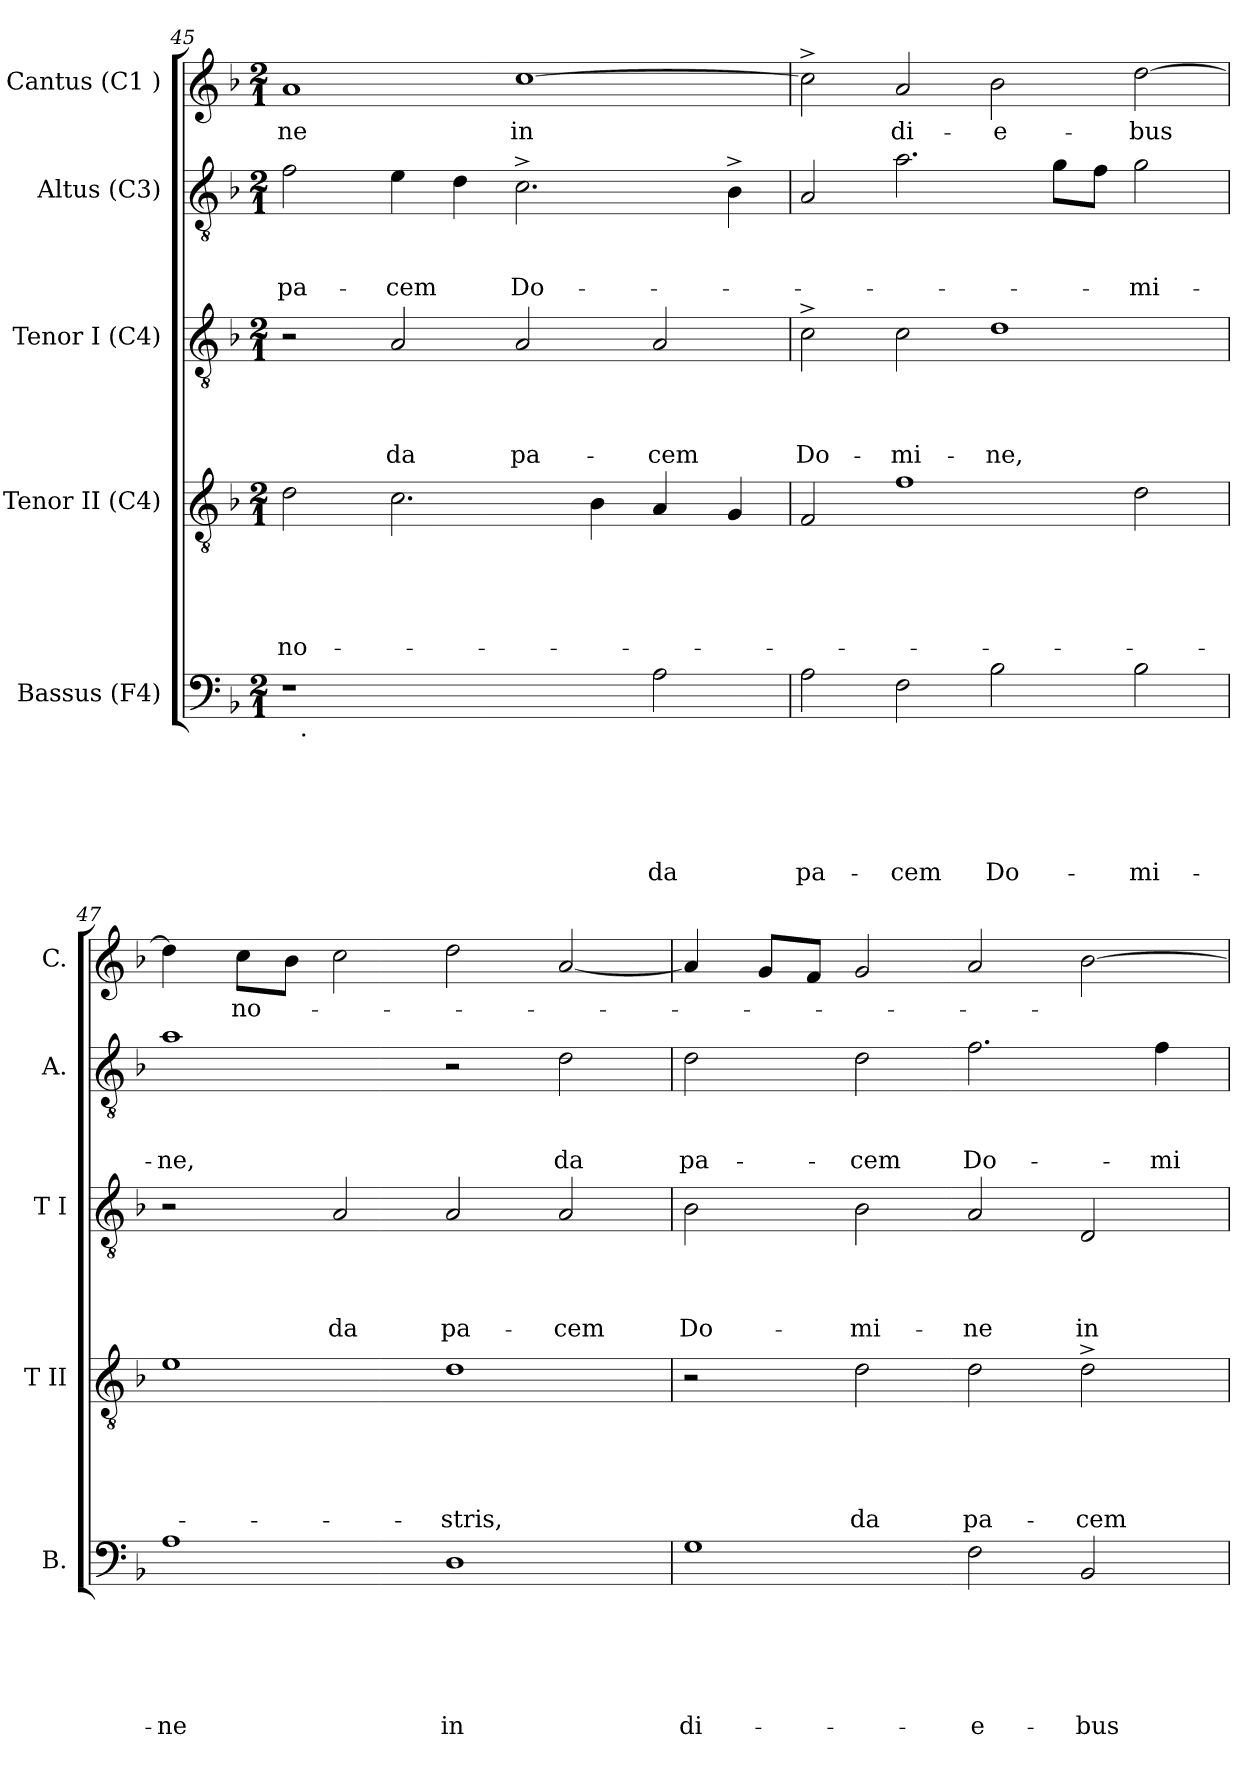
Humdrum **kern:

**kern	**text	**text	**text	**text	**text	**text	**kern	**text	**text	**text	**text	**text	**kern	**text	**text	**text	**text	**kern	**text	**text	**text	**kern	**text
*part5	*part5	*part5	*part5	*part5	*part5	*part5	*part4	*part4	*part4	*part4	*part4	*part4	*part3	*part3	*part3	*part3	*part3	*part2	*part2	*part2	*part2	*part1	*part1
*staff5	*staff5	*staff5	*staff5	*staff5	*staff5	*staff5	*staff4	*staff4	*staff4	*staff4	*staff4	*staff4	*staff3	*staff3	*staff3	*staff3	*staff3	*staff2	*staff2	*staff2	*staff2	*staff1	*staff1
*I"Bassus (F4)	*	*	*	*	*	*	*I"Tenor II (C4)	*	*	*	*	*	*I"Tenor I (C4)	*	*	*	*	*I"Altus (C3)	*	*	*	*I"Cantus (C1 )	*
*I'B.	*	*	*	*	*	*	*I'T II	*	*	*	*	*	*I'T I	*	*	*	*	*I'A.	*	*	*	*I'C.	*
!!LO:PB:g=z
*clefF4	*	*	*	*	*	*	*clefGv2	*	*	*	*	*	*clefGv2	*	*	*	*	*clefGv2	*	*	*	*clefG2	*
*k[b-]	*	*	*	*	*	*	*k[b-]	*	*	*	*	*	*k[b-]	*	*	*	*	*k[b-]	*	*	*	*k[b-]	*
*F:	*	*	*	*	*	*	*F:	*	*	*	*	*	*F:	*	*	*	*	*F:	*	*	*	*F:	*
*M2/1	*	*	*	*	*	*	*M2/1	*	*	*	*	*	*M2/1	*	*	*	*	*M2/1	*	*	*	*M2/1	*
=45	=45	=45	=45	=45	=45	=45	=45	=45	=45	=45	=45	=45	=45	=45	=45	=45	=45	=45	=45	=45	=45	=45	=45
!	!	!	!	!	!	!	!	!	!	!	!	!LO:LY:b	!	!	!	!	!	!	!	!	!LO:LY:b	!	!LO:LY:b
*^	*	*	*	*	*	*	*	*	*	*	*	*	*	*	*	*	*	*	*	*	*	*	*
1r	32ryy	.	.	.	.	.	.	2d\	.	.	.	.	no-	2r	.	.	.	.	2f\	.	.	pa-	1a	-ne
!	!LO:TX:b:t=.	!	!	!	!	!	!	!	!	!	!	!	!	!	!	!	!	!	!	!	!	!	!	!
.	1ryy	.	.	.	.	.	.	.	.	.	.	.	.	.	.	.	.	.	.	.	.	.	.	.
!	!	!	!	!	!	!	!	!	!	!	!	!	!	!	!	!	!	!LO:LY:b	!	!	!	!LO:LY:b	!	!
.	.	.	.	.	.	.	.	2.c\	.	.	.	.	.	2A/	.	.	.	da	4e\	.	.	-cem	.	.
.	.	.	.	.	.	.	.	.	.	.	.	.	.	.	.	.	.	.	4d\	.	.	.	.	.
!	!	!	!	!	!	!	!	!	!	!	!	!	!	!	!	!	!	!LO:LY:b	!	!	!	!LO:LY:b	!	!LO:LY:b
2ryy	.	.	.	.	.	.	.	.	.	.	.	.	.	2A/	.	.	.	pa-	2.c^>\	.	.	Do-	[>1cc	in
.	2ryy	.	.	.	.	.	.	.	.	.	.	.	.	.	.	.	.	.	.	.	.	.	.	.
.	.	.	.	.	.	.	.	4B-\	.	.	.	.	.	.	.	.	.	.	.	.	.	.	.	.
!	!	!	!	!	!	!	!LO:LY:b	!	!	!	!	!	!	!	!	!	!	!LO:LY:b	!	!	!	!	!	!
2A\	.	.	.	.	.	.	da	4A/	.	.	.	.	.	2A/	.	.	.	-cem	.	.	.	.	.	.
.	4...ryy	.	.	.	.	.	.	.	.	.	.	.	.	.	.	.	.	.	.	.	.	.	.	.
.	.	.	.	.	.	.	.	4G/	.	.	.	.	.	.	.	.	.	.	4B-^>\	.	.	.	.	.
=46	=46	=46	=46	=46	=46	=46	=46	=46	=46	=46	=46	=46	=46	=46	=46	=46	=46	=46	=46	=46	=46	=46	=46	=46
!	!	!	!	!	!	!	!LO:LY:b	!	!	!	!	!	!	!	!	!	!	!LO:LY:b	!	!	!	!	!	!
*v	*v	*	*	*	*	*	*	*	*	*	*	*	*	*	*	*	*	*	*	*	*	*	*	*
2A\	.	.	.	.	.	pa-	2F/	.	.	.	.	.	2c^>\	.	.	.	Do-	2A/	.	.	.	2cc^>\]	.
!	!	!	!	!	!	!LO:LY:b	!	!	!	!	!	!	!	!	!	!	!LO:LY:b	!	!	!	!	!	!LO:LY:b
2F\	.	.	.	.	.	-cem	1f	.	.	.	.	.	2c\	.	.	.	-mi-	2.a\	.	.	.	2a/	di-
!	!	!	!	!	!	!LO:LY:b	!	!	!	!	!	!	!	!	!	!	!LO:LY:b	!	!	!	!	!	!LO:LY:b
2B-\	.	.	.	.	.	Do-	.	.	.	.	.	.	1d	.	.	.	-ne,	.	.	.	.	2b-\	-e-
.	.	.	.	.	.	.	.	.	.	.	.	.	.	.	.	.	.	8g\L	.	.	.	.	.
.	.	.	.	.	.	.	.	.	.	.	.	.	.	.	.	.	.	8f\J	.	.	.	.	.
!	!	!	!	!	!	!LO:LY:b	!	!	!	!	!	!	!	!	!	!	!	!	!	!	!LO:LY:b	!	!LO:LY:b
2B-\	.	.	.	.	.	-mi-	2d\	.	.	.	.	.	.	.	.	.	.	2g\	.	.	-mi-	[>2dd\	-bus
=47	=47	=47	=47	=47	=47	=47	=47	=47	=47	=47	=47	=47	=47	=47	=47	=47	=47	=47	=47	=47	=47	=47	=47
!	!	!	!	!	!	!LO:LY:b	!	!	!	!	!	!	!	!	!	!	!	!	!	!	!LO:LY:b	!	!
1A	.	.	.	.	.	-ne	1e	.	.	.	.	.	2r	.	.	.	.	1a	.	.	-ne,	4dd\]	.
!	!	!	!	!	!	!	!	!	!	!	!	!	!	!	!	!	!	!	!	!	!	!	!LO:LY:b
.	.	.	.	.	.	.	.	.	.	.	.	.	.	.	.	.	.	.	.	.	.	8cc\L	no-
.	.	.	.	.	.	.	.	.	.	.	.	.	.	.	.	.	.	.	.	.	.	8b-\J	.
!	!	!	!	!	!	!	!	!	!	!	!	!	!	!	!	!	!LO:LY:b	!	!	!	!	!	!
.	.	.	.	.	.	.	.	.	.	.	.	.	2A/	.	.	.	da	.	.	.	.	2cc\	.
!	!	!	!	!	!	!LO:LY:b	!	!	!	!	!	!LO:LY:b	!	!	!	!	!LO:LY:b	!	!	!	!	!	!
1D	.	.	.	.	.	in	1d	.	.	.	.	-stris,	2A/	.	.	.	pa-	2r	.	.	.	2dd\	.
!	!	!	!	!	!	!	!	!	!	!	!	!	!	!	!	!	!LO:LY:b	!	!	!	!LO:LY:b	!	!
.	.	.	.	.	.	.	.	.	.	.	.	.	2A/	.	.	.	-cem	2d\	.	.	da	[<2a/	.
=48	=48	=48	=48	=48	=48	=48	=48	=48	=48	=48	=48	=48	=48	=48	=48	=48	=48	=48	=48	=48	=48	=48	=48
!	!	!	!	!	!	!LO:LY:b	!	!	!	!	!	!	!	!	!	!	!LO:LY:b	!	!	!	!LO:LY:b	!	!
1G	.	.	.	.	.	di-	2r	.	.	.	.	.	2B-\	.	.	.	Do-	2d\	.	.	pa-	4a/]	.
.	.	.	.	.	.	.	.	.	.	.	.	.	.	.	.	.	.	.	.	.	.	8g/L	.
.	.	.	.	.	.	.	.	.	.	.	.	.	.	.	.	.	.	.	.	.	.	8f/J	.
!	!	!	!	!	!	!	!	!	!	!	!	!LO:LY:b	!	!	!	!	!LO:LY:b	!	!	!	!LO:LY:b	!	!
.	.	.	.	.	.	.	2d\	.	.	.	.	da	2B-\	.	.	.	-mi-	2d\	.	.	-cem	2g/	.
!	!	!	!	!	!	!LO:LY:b	!	!	!	!	!	!LO:LY:b	!	!	!	!	!LO:LY:b	!	!	!	!LO:LY:b	!	!
2F\	.	.	.	.	.	-e-	2d\	.	.	.	.	pa-	2A/	.	.	.	-ne	2.f\	.	.	Do-	2a/	.
!	!	!	!	!	!	!LO:LY:b	!	!	!	!	!	!LO:LY:b	!	!	!	!	!LO:LY:b	!	!	!	!	!	!
2BB-/	.	.	.	.	.	-bus	2d^>\	.	.	.	.	-cem	2D/	.	.	.	in	.	.	.	.	[<2b-\	.
!	!	!	!	!	!	!	!	!	!	!	!	!	!	!	!	!	!	!	!	!	!LO:LY:b	!	!
.	.	.	.	.	.	.	.	.	.	.	.	.	.	.	.	.	.	4f\	.	.	-mi-	.	.
=	=	=	=	=	=	=	=	=	=	=	=	=	=	=	=	=	=	=	=	=	=	=	=
*-	*-	*-	*-	*-	*-	*-	*-	*-	*-	*-	*-	*-	*-	*-	*-	*-	*-	*-	*-	*-	*-	*-	*-
